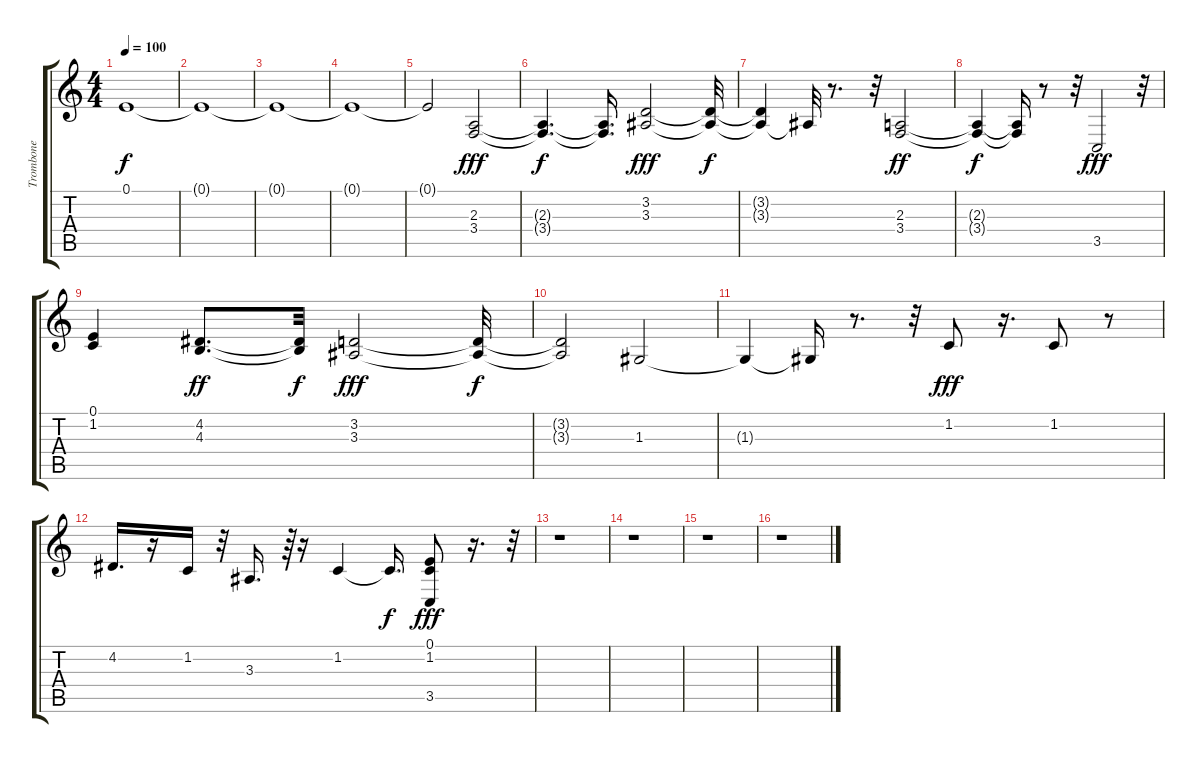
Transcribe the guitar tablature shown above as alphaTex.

\track ("Trombone" "Trombone") {instrument trombone}
\staff {score tabs}
\tuning (E4 B3 G3 D3 A2 E2) {hide}
\ts (4 4)
\tempo 100
\clef g2
\ks c
0.1{t}.1{dy f} |
0.1{t}.1 |
0.1{t}.1 |
0.1{t}.1 |
0.1{t}.2 (2.3 3.4).2{dy fff} |
(2.3{t} 3.4{t}).4{d dy f} (2.3{t} 3.4{t}).16{d} (3.2 3.3).2{dy fff} (3.2{t} 3.3{t}).32{dy f} |
(3.2{t} 3.3{t}).4 3.3{t}.32 r.8{d} r.32 (2.3 3.4).2{dy ff} |
(2.3{t} 3.4{t}).4{dy f} (2.3{t} 3.4{t}).16 r.8 r.32 3.5.2{dy fff} r.32 |
(0.1 1.2).4 (4.2 4.3).8{d dy ff} (4.2{t} 4.3{t}).32{dy f} (3.2 3.3).2{dy fff} (3.2{t} 3.3{t}).32{dy f} |
(3.2{t} 3.3{t}).2 1.3.2 |
1.3{t}.4 1.3{t}.16 r.8{d} r.32 1.2.8{dy fff} r.16{d} 1.2.8 r.8 |
4.2.16{d} r.16 1.2.16 r.32 3.3.16{d} r.64{tu (3 2)} r.16 1.2.4 1.2{t}.16{d dy f} (0.1 1.2 3.5).8{dy fff} r.16{d} r.32{tu (3 2)} |
r.1 |
r.1 |
r.1 |
r.1
